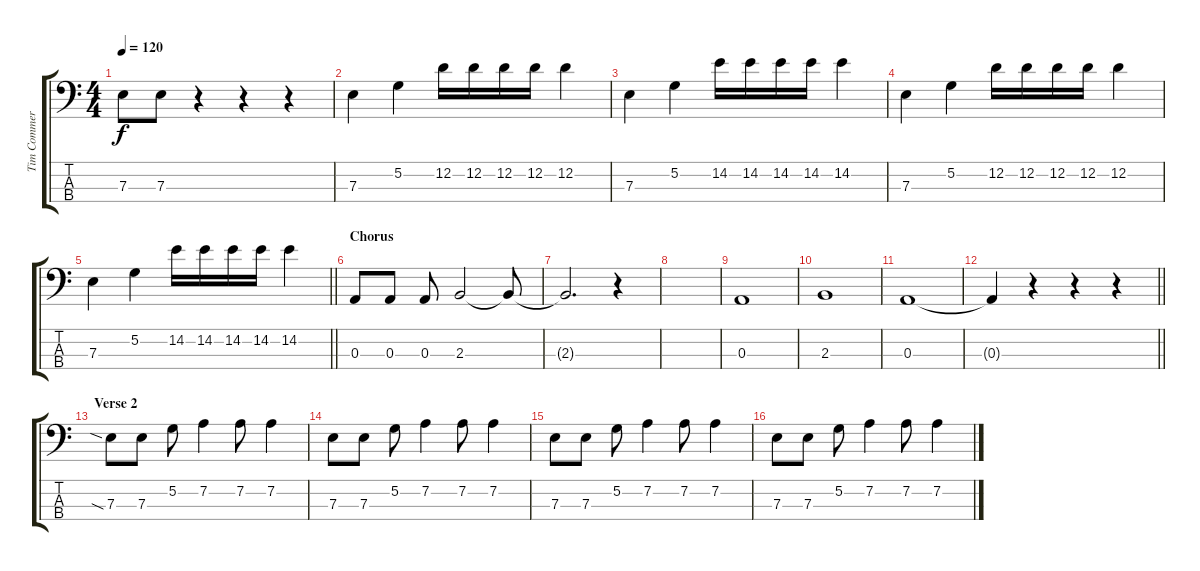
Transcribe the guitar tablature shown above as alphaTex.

\track ("Tim Commerford" "Tim Commer") {instrument electricbassfinger}
\staff {score tabs}
\tuning (G2 D2 A1 E1) {hide}
\ts (4 4)
\tempo 120
\clef f4
\ks c
7.3.8{dy f} 7.3.8 r.4 r.4 r.4 |
7.3.4 5.2.4 12.2.16 12.2.16 12.2.16 12.2.16 12.2.4 |
7.3.4 5.2.4 14.2.16 14.2.16 14.2.16 14.2.16 14.2.4 |
7.3.4 5.2.4 12.2.16 12.2.16 12.2.16 12.2.16 12.2.4 |
\barLineRight lightlight
7.3.4 5.2.4 14.2.16 14.2.16 14.2.16 14.2.16 14.2.4 |
\section ("" "Chorus")
0.3.8 0.3.8 0.3.8 2.3.2 2.3{t}.8 |
2.3{t}.2{d} r.4 |
|
0.3.1 |
2.3.1 |
0.3.1 |
\barLineRight lightlight
0.3{t}.4 r.4 r.4 r.4 |
\section ("" "Verse 2")
7.3{sia}.8 7.3.8 5.2.8 7.2.4 7.2.8 7.2.4 |
7.3.8 7.3.8 5.2.8 7.2.4 7.2.8 7.2.4 |
7.3.8 7.3.8 5.2.8 7.2.4 7.2.8 7.2.4 |
7.3.8 7.3.8 5.2.8 7.2.4 7.2.8 7.2.4
